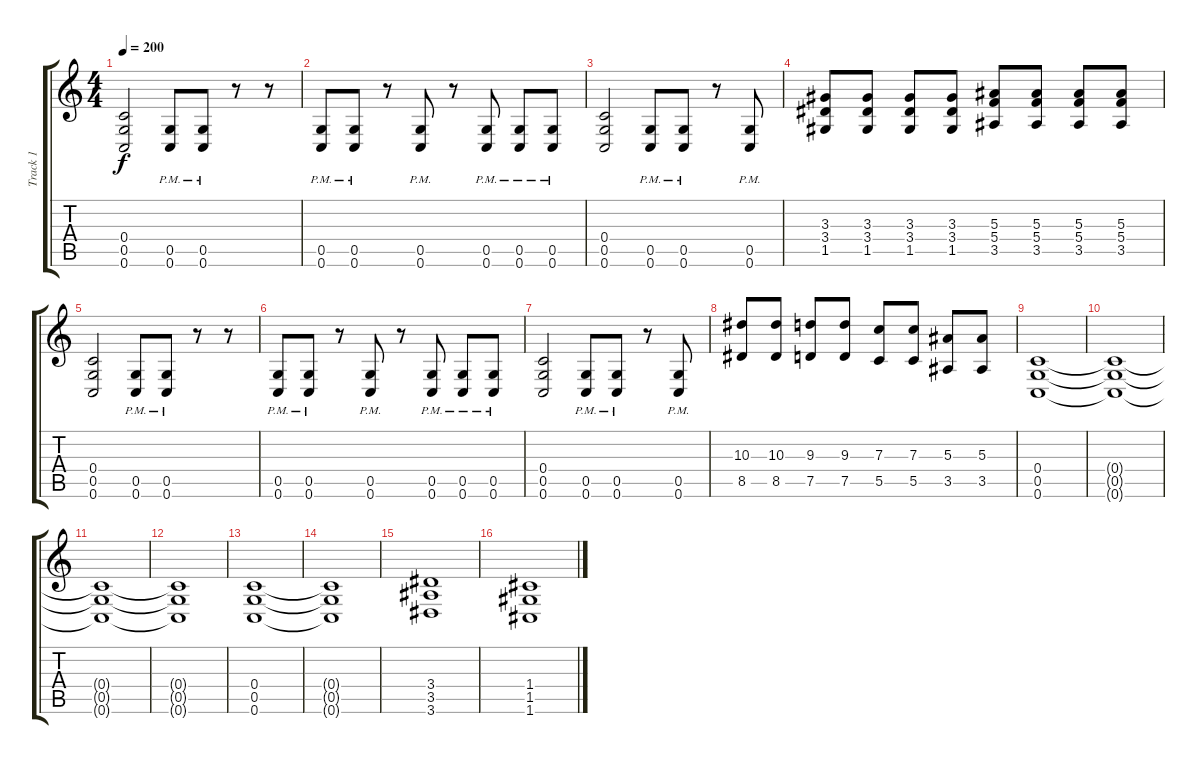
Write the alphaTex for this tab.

\track ("Track 1" "Track 1") {instrument overdrivenguitar}
\staff {score tabs}
\tuning (D4 A3 F3 C3 G2 C2) {hide}
\ts (4 4)
\tempo 200
\clef g2
\ks c
(0.4 0.5 0.6).2{dy f} (0.5{pm} 0.6{pm}).8 (0.5{pm} 0.6{pm}).8 r.8 r.8 |
(0.5{pm} 0.6{pm}).8 (0.5{pm} 0.6{pm}).8 r.8 (0.5{pm} 0.6{pm}).8 r.8 (0.5{pm} 0.6{pm}).8 (0.5{pm} 0.6{pm}).8 (0.5{pm} 0.6{pm}).8 |
(0.4 0.5 0.6).2 (0.5{pm} 0.6{pm}).8 (0.5{pm} 0.6{pm}).8 r.8 (0.5{pm} 0.6{pm}).8 |
(3.3 3.4 1.5).8 (3.3 3.4 1.5).8 (3.3 3.4 1.5).8 (3.3 3.4 1.5).8 (5.3 5.4 3.5).8 (5.3 5.4 3.5).8 (5.3 5.4 3.5).8 (5.3 5.4 3.5).8 |
(0.4 0.5 0.6).2 (0.5{pm} 0.6{pm}).8 (0.5{pm} 0.6{pm}).8 r.8 r.8 |
(0.5{pm} 0.6{pm}).8 (0.5{pm} 0.6{pm}).8 r.8 (0.5{pm} 0.6{pm}).8 r.8 (0.5{pm} 0.6{pm}).8 (0.5{pm} 0.6{pm}).8 (0.5{pm} 0.6{pm}).8 |
(0.4 0.5 0.6).2 (0.5{pm} 0.6{pm}).8 (0.5{pm} 0.6{pm}).8 r.8 (0.5{pm} 0.6{pm}).8 |
(10.3 8.5).8 (10.3 8.5).8 (9.3 7.5).8 (9.3 7.5).8 (7.3 5.5).8 (7.3 5.5).8 (5.3 3.5).8 (5.3 3.5).8 |
(0.4 0.5 0.6).1 |
(0.4{t} 0.5{t} 0.6{t}).1 |
(0.4{t} 0.5{t} 0.6{t}).1 |
(0.4{t} 0.5{t} 0.6{t}).1 |
(0.4 0.5 0.6).1 |
(0.4{t} 0.5{t} 0.6{t}).1 |
(3.4 3.5 3.6).1 |
(1.4 1.5 1.6).1
